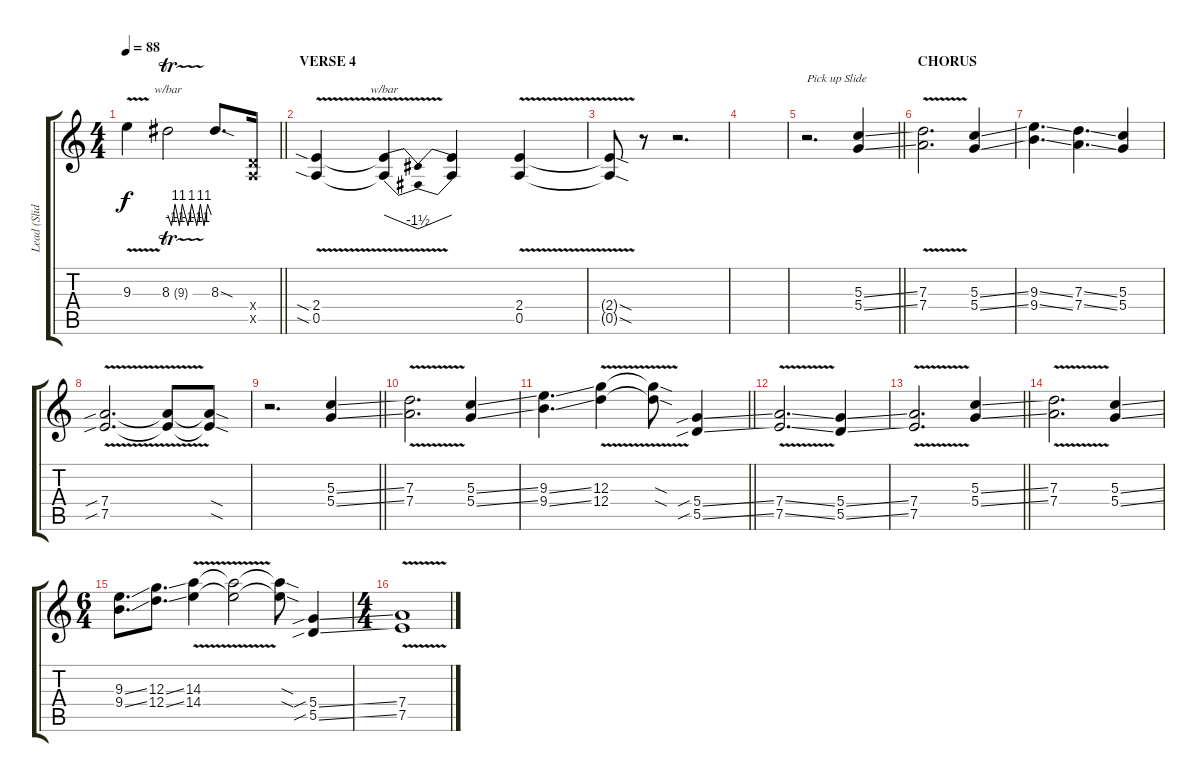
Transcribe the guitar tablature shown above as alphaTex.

\track ("Lead (Slide)" "Lead (Slid") {instrument overdrivenguitar}
\staff {score tabs}
\tuning (E4 B3 G3 D3 A2 E2) {hide}
\ts (4 4)
\tempo 88
\clef g2
\barLineRight lightlight
\ks c
9.3{v}.4{dy f} 8.3{tr (9 32)}.2{tbe (custom default 0 0 5 -4 10 4 16 -4 20 4 28 -4 33 4 40 -4 45 4 50 -4 55 4 60 0)} 8.3{sod}.8{d} (0.4{x} 0.5{x}).16 |
\section ("" "VERSE 4")
(2.4{v sia} 0.5{v sia}).4 (2.4{t} 0.5{t}).4{tbe (dip default 0 0 30 -6 60 0)} (2.4{t} 0.5{t}).4 (2.4{v} 0.5).4 |
(2.4{sod t} 0.5{sod t}).8{volume 14} r.8 r.2{d} |
|
\barLineRight lightlight
r.2{d txt "Pick up Slide"} (5.3{ss} 5.4{ss}).4 |
\section ("" "CHORUS")
(7.3{v} 7.4{v}).2{d} (5.3{ss} 5.4{ss}).4 |
(9.3{ss} 9.4{ss}).4{d} (7.3{ss} 7.4{ss}).4{d} (5.3 5.4).4 |
(7.4{v sib} 7.5{v sib}).2{d} (7.4{t} 7.5{t}).8 (7.4{sod t} 7.5{sod t}).8 |
\barLineRight lightlight
r.2{d} (5.3{ss} 5.4{ss}).4 |
(7.3{v} 7.4{v}).2{d} (5.3{ss} 5.4{ss}).4 |
\barLineRight lightlight
(9.3{ss} 9.4{ss}).4{d} (12.3{v} 12.4{v}).4 (12.3{sod t} 12.4{sod t}).8 (5.4{sib ss} 5.5{sib ss}).4 |
(7.4{v ss} 7.5{v ss}).2{d} (5.4{ss} 5.5{ss}).4 |
\barLineRight lightlight
(7.4{v} 7.5{v}).2{d} (5.3{ss} 5.4{ss}).4 |
(7.3{v} 7.4{v}).2{d} (5.3{ss} 5.4{ss}).4 |
\ts (6 4)
(9.3{ss} 9.4{ss}).8{d} (12.3{ss} 12.4{ss}).8{d} (14.3{v} 14.4{v}).4 (14.3{t} 14.4{t}).2 (14.3{sod t} 14.4{sod t}).8 (5.4{sib ss} 5.5{sib ss}).4 |
\ts (4 4)
(7.4{v} 7.5{v}).1
